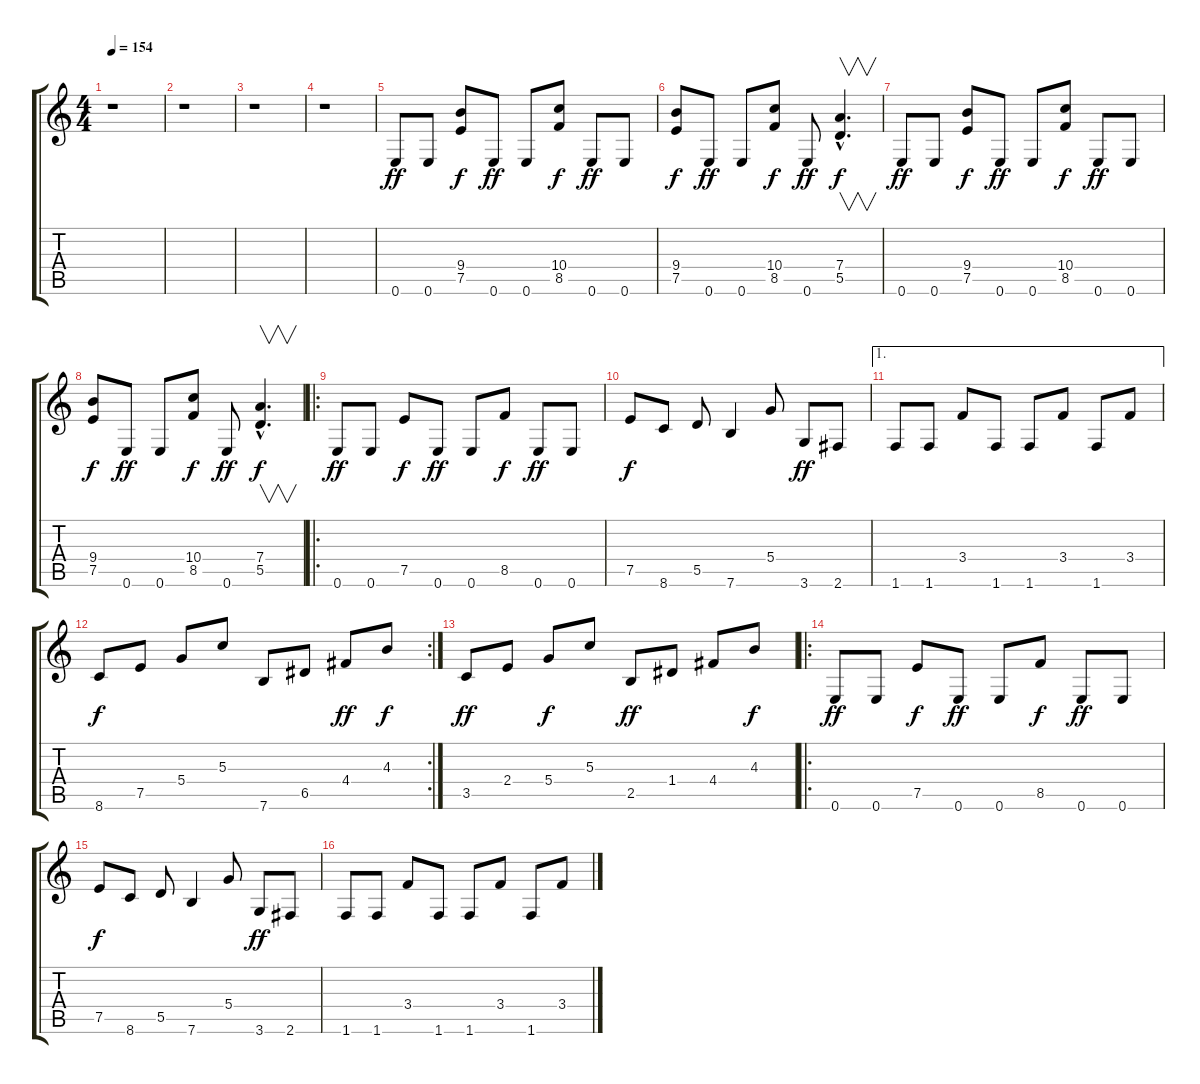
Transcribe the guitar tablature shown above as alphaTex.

\track "" {instrument overdrivenguitar}
\staff {score tabs}
\tuning (E4 B3 G3 D3 A2 E2) {hide}
\ts (4 4)
\tempo 154
\clef g2
\ks c
r.1{dy ff instrument overdrivenguitar} |
r.1 |
r.1 |
r.1 |
0.6.8 0.6.8 (9.4 7.5).8{dy f} 0.6.8{dy ff} 0.6.8 (10.4 8.5).8{dy f} 0.6.8{dy ff} 0.6.8 |
(9.4 7.5).8{dy f} 0.6.8{dy ff} 0.6.8 (10.4 8.5).8{dy f} 0.6.8{dy ff} (7.4{hac} 5.5{hac}).4{v d dy f} |
0.6.8{dy ff} 0.6.8 (9.4 7.5).8{dy f} 0.6.8{dy ff} 0.6.8 (10.4 8.5).8{dy f} 0.6.8{dy ff} 0.6.8 |
(9.4 7.5).8{dy f} 0.6.8{dy ff} 0.6.8 (10.4 8.5).8{dy f} 0.6.8{dy ff} (7.4{hac} 5.5{hac}).4{v d dy f} |
\ro
0.6.8{dy ff} 0.6.8 7.5.8{dy f} 0.6.8{dy ff} 0.6.8 8.5.8{dy f} 0.6.8{dy ff} 0.6.8 |
7.5.8{dy f} 8.6.8 5.5.8 7.6.4 5.4.8 3.6.8{dy ff} 2.6.8 |
\ae 1
1.6.8 1.6.8 3.4.8 1.6.8 1.6.8 3.4.8 1.6.8 3.4.8 |
\rc 2
8.6.8{dy f} 7.5.8 5.4.8 5.3.8 7.6.8 6.5.8 4.4.8{dy ff} 4.3.8{dy f} |
3.5.8{dy ff} 2.4.8 5.4.8{dy f} 5.3.8 2.5.8{dy ff} 1.4.8 4.4.8 4.3.8{dy f} |
\ro
0.6.8{dy ff} 0.6.8 7.5.8{dy f} 0.6.8{dy ff} 0.6.8 8.5.8{dy f} 0.6.8{dy ff} 0.6.8 |
7.5.8{dy f} 8.6.8 5.5.8 7.6.4 5.4.8 3.6.8{dy ff} 2.6.8 |
1.6.8 1.6.8 3.4.8 1.6.8 1.6.8 3.4.8 1.6.8 3.4.8
